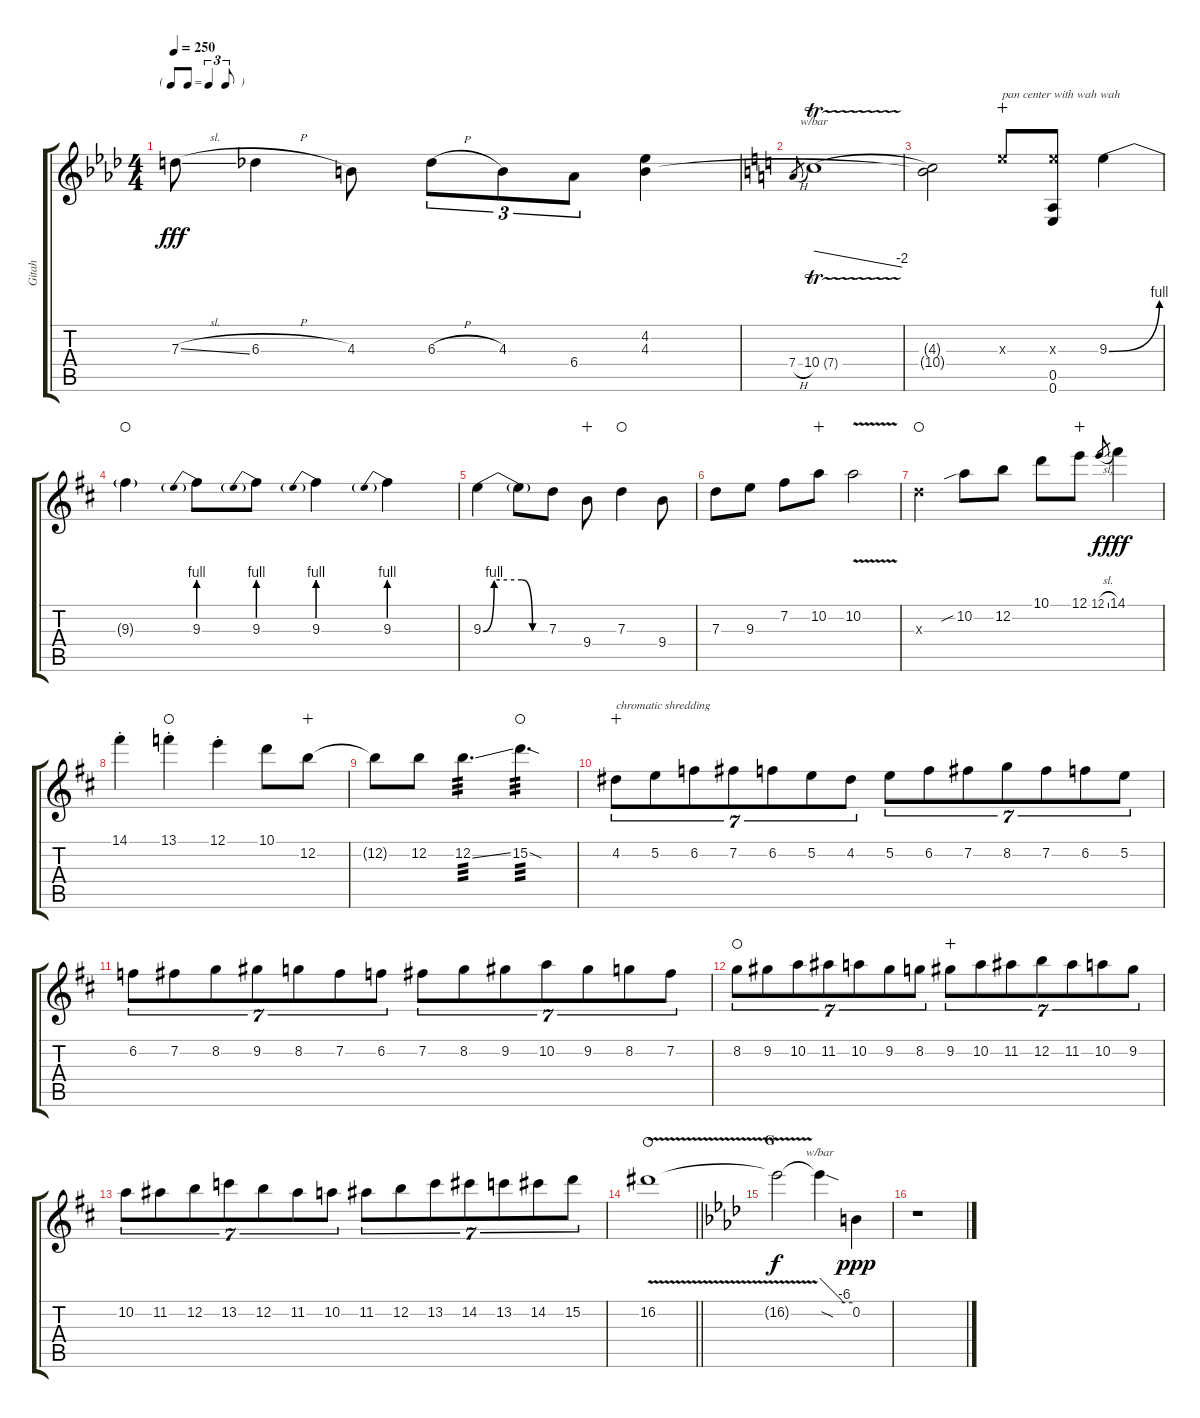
\track ("Gitah" "Gitah") {instrument overdrivenguitar}
\staff {score tabs}
\tuning (E4 B3 G3 D3 A2 E2) {hide}
\ts (4 4)
\tf triplet8th
\tempo 250
\clef g2
\ks ab
7.3{sl}.8{dy fff} 6.3{h}.4 4.3.8 6.3{h}.8{tu (3 2)} 4.3.8{tu (3 2)} 6.4.8{tu (3 2)} (4.2 4.3).4 |
\ks c
7.4{h}.8{gr} 10.4{tr (7 16)}.1{tbe (dive default 0 0 60 -8) balance 15} |
(4.3{t} 10.4{t}).2 9.3{x}.8{txt "pan center with wah wah" balance 15 wahc} (9.3{x} 0.5 0.6).8 9.3{be (bend 0 0 60 4)}.4 |
\ks d
9.3{t}.4{waho} 9.3{be (prebend 0 4 60 4)}.8 9.3{be (prebend 0 4 60 4)}.8 9.3{be (prebend 0 4 60 4)}.4 9.3{be (prebend 0 4 60 4)}.4 |
9.3{be (custom 0 0 10 4 35 4 45 0 60 0)}.4 9.3{t}.8 7.3.8 9.4.8{wahc} 7.3.4{waho} 9.4.8 |
7.3.8 9.3.8 7.2.8 10.2.8{wahc} 10.2{v}.2 |
7.3{x}.4{waho} 10.2{sib}.8 12.2.8 10.1.8 12.1.8{wahc} 12.1{sl}.8{gr dy f} 14.1.4{dy fff} |
14.1{st}.4 13.1{st}.4{waho} 12.1{st}.4 10.1.8 12.2.8{wahc} |
12.2{t}.8 12.2.8 12.2{ss}.4{d tp 3} 15.2{sod}.4{d tp 3 waho} |
4.2.8{tu (7 4) txt "chromatic shredding" wahc} 5.2.8{tu (7 4)} 6.2.8{tu (7 4)} 7.2.8{tu (7 4)} 6.2.8{tu (7 4)} 5.2.8{tu (7 4)} 4.2.8{tu (7 4)} 5.2.8{tu (7 4)} 6.2.8{tu (7 4)} 7.2.8{tu (7 4)} 8.2.8{tu (7 4)} 7.2.8{tu (7 4)} 6.2.8{tu (7 4)} 5.2.8{tu (7 4)} |
6.2.8{tu (7 4)} 7.2.8{tu (7 4)} 8.2.8{tu (7 4)} 9.2.8{tu (7 4)} 8.2.8{tu (7 4)} 7.2.8{tu (7 4)} 6.2.8{tu (7 4)} 7.2.8{tu (7 4)} 8.2.8{tu (7 4)} 9.2.8{tu (7 4)} 10.2.8{tu (7 4)} 9.2.8{tu (7 4)} 8.2.8{tu (7 4)} 7.2.8{tu (7 4)} |
8.2.8{tu (7 4) waho} 9.2.8{tu (7 4)} 10.2.8{tu (7 4)} 11.2.8{tu (7 4)} 10.2.8{tu (7 4)} 9.2.8{tu (7 4)} 8.2.8{tu (7 4)} 9.2.8{tu (7 4) wahc} 10.2.8{tu (7 4)} 11.2.8{tu (7 4)} 12.2.8{tu (7 4)} 11.2.8{tu (7 4)} 10.2.8{tu (7 4)} 9.2.8{tu (7 4)} |
10.2.8{tu (7 4)} 11.2.8{tu (7 4)} 12.2.8{tu (7 4)} 13.2.8{tu (7 4)} 12.2.8{tu (7 4)} 11.2.8{tu (7 4)} 10.2.8{tu (7 4)} 11.2.8{tu (7 4)} 12.2.8{tu (7 4)} 13.2.8{tu (7 4)} 14.2.8{tu (7 4)} 13.2.8{tu (7 4)} 14.2.8{tu (7 4)} 15.2.8{tu (7 4)} |
\barLineRight lightlight
16.2{v}.1{waho} |
\section ("" "G")
\ks ab
16.2{t}.2{dy f} 16.2{sod t}.4{tbe (custom default 0 0 45 -24 60 -24)} 0.2.4{dy ppp volume 13} |
r.1
